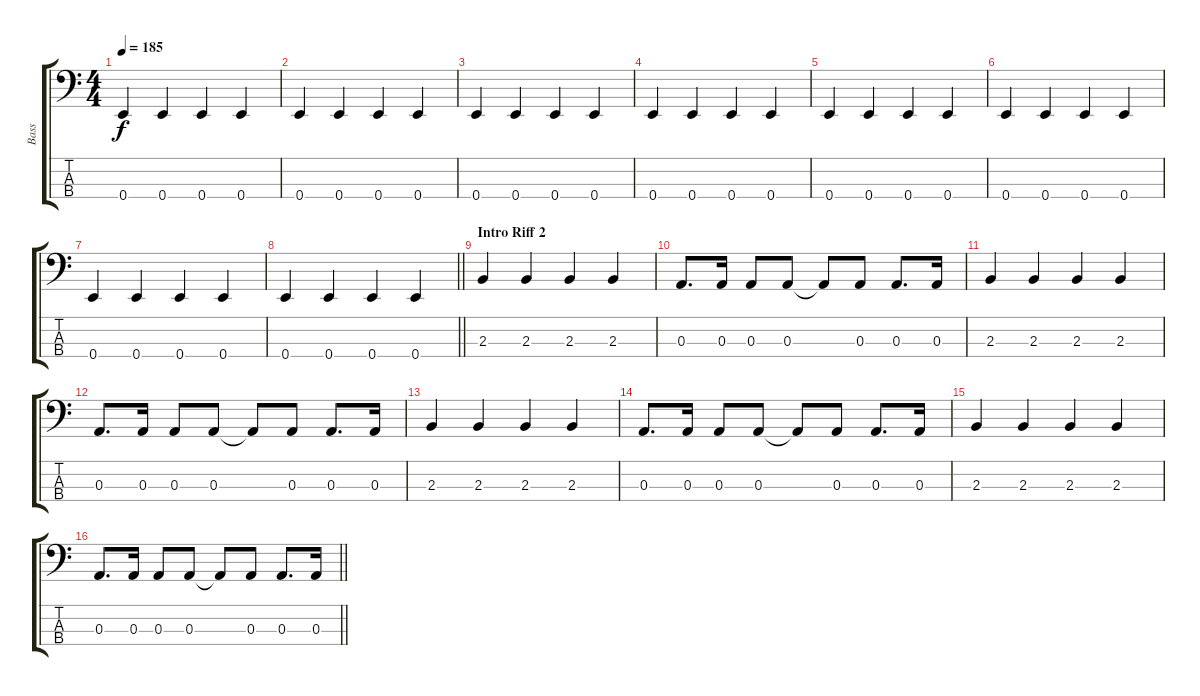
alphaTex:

\track ("Bass" "Bass") {instrument electricbassfinger}
\staff {score tabs}
\tuning (G2 D2 A1 E1) {hide}
\ts (4 4)
\tempo 185
\clef f4
\ks c
0.4.4{dy f} 0.4.4 0.4.4 0.4.4 |
0.4.4 0.4.4 0.4.4 0.4.4 |
0.4.4 0.4.4 0.4.4 0.4.4 |
0.4.4 0.4.4 0.4.4 0.4.4 |
0.4.4 0.4.4 0.4.4 0.4.4 |
0.4.4 0.4.4 0.4.4 0.4.4 |
0.4.4 0.4.4 0.4.4 0.4.4 |
\barLineRight lightlight
0.4.4 0.4.4 0.4.4 0.4.4 |
\section ("" "Intro Riff 2")
2.3.4 2.3.4 2.3.4 2.3.4 |
0.3.8{d} 0.3.16 0.3.8 0.3.8 0.3{t}.8 0.3.8 0.3.8{d} 0.3.16 |
2.3.4 2.3.4 2.3.4 2.3.4 |
0.3.8{d} 0.3.16 0.3.8 0.3.8 0.3{t}.8 0.3.8 0.3.8{d} 0.3.16 |
2.3.4 2.3.4 2.3.4 2.3.4 |
0.3.8{d} 0.3.16 0.3.8 0.3.8 0.3{t}.8 0.3.8 0.3.8{d} 0.3.16 |
2.3.4 2.3.4 2.3.4 2.3.4 |
\barLineRight lightlight
0.3.8{d} 0.3.16 0.3.8 0.3.8 0.3{t}.8 0.3.8 0.3.8{d} 0.3.16
